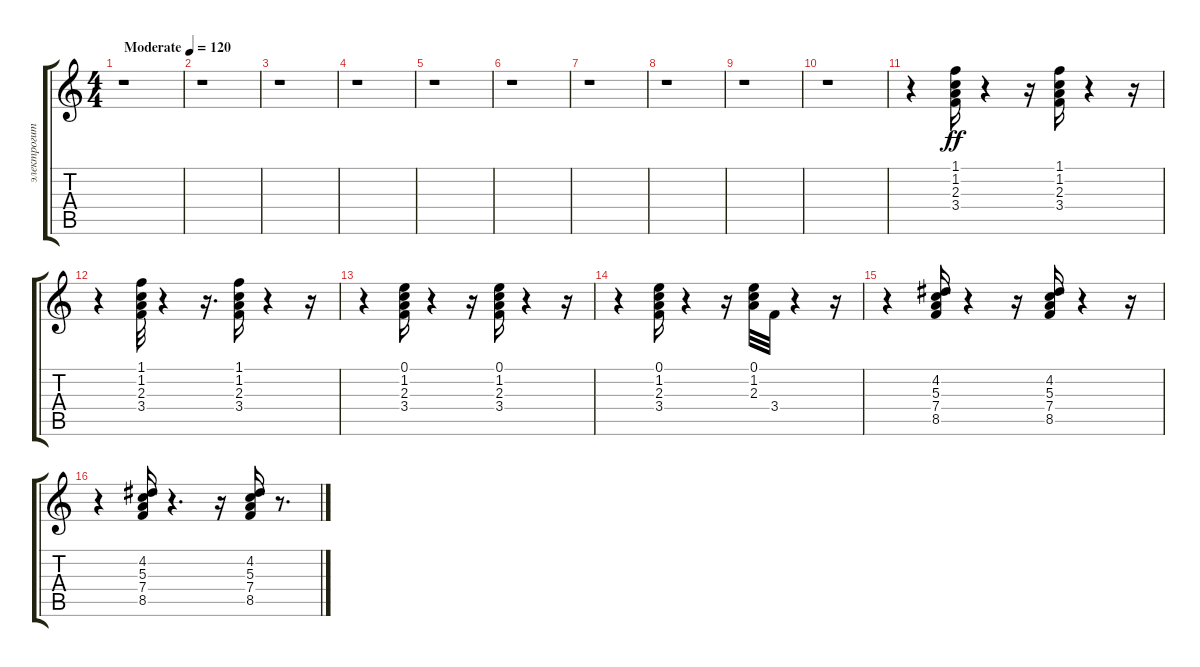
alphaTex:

\track ("электрогитара" "электрогит") {instrument electricguitarclean}
\staff {score tabs}
\tuning (E4 B3 G3 D3 A2 E2) {hide}
\ts (4 4)
\tempo (120 "Moderate")
\clef g2
\ks c
r.1{dy ff instrument electricguitarclean} |
r.1 |
r.1 |
r.1 |
r.1 |
r.1 |
r.1 |
r.1 |
r.1 |
r.1 |
r.4 (1.1 1.2 2.3 3.4).16{volume 9} r.4 r.16 (1.1 1.2 2.3 3.4).16 r.4 r.16 |
r.4 (1.1 1.2 2.3 3.4).32 r.4 r.16{d} (1.1 1.2 2.3 3.4).16 r.4 r.16 |
r.4 (0.1 1.2 2.3 3.4).16 r.4 r.16 (0.1 1.2 2.3 3.4).16 r.4 r.16 |
r.4 (0.1 1.2 2.3 3.4).16 r.4 r.16 (0.1 1.2 2.3).32 3.4.32 r.4 r.16 |
r.4 (4.2 5.3 7.4 8.5).16 r.4 r.16 (4.2 5.3 7.4 8.5).16 r.4 r.16 |
r.4 (4.2 5.3 7.4 8.5).16 r.4{d} r.16 (4.2 5.3 7.4 8.5).16 r.8{d}
